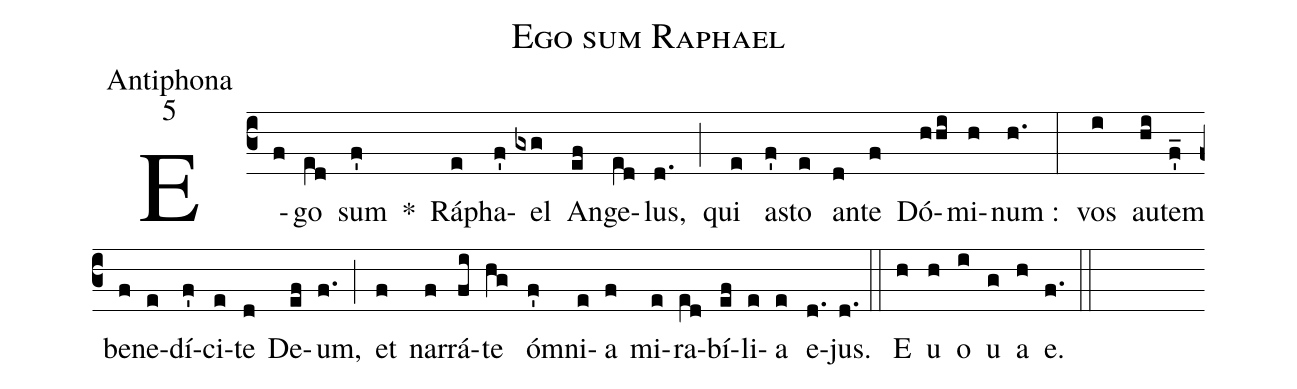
name:Ego sum Raphael;
office-part:Antiphona;
mode:5;
%%
(c3) E(f)go(e[ll:1]d) sum(f') *() Rá(e)pha(f')el(gxg) An(ef)ge(e[ll:1]d)lus,(d.) (;) qui(e) a(f')sto(e) an(d)te(f) <nlba>Dó(hhi)mi(h)num :</nlba>(h.) (:) vos(i) au(hi)tem(f'_) be(f)ne(e)dí(f')ci(e)te(d) De(ef)um,(f.) (;) et(f) nar(f)rá(fi)te(hg) ó(f')mni(e)a(f) mi(e)ra(e[ll:1]d)bí(ef)li(e)a(e) e(d.)jus.(d.) (::) <eu>E(h) u(h) o(i) u(g) a(h) e.</eu>(f.) (::)
